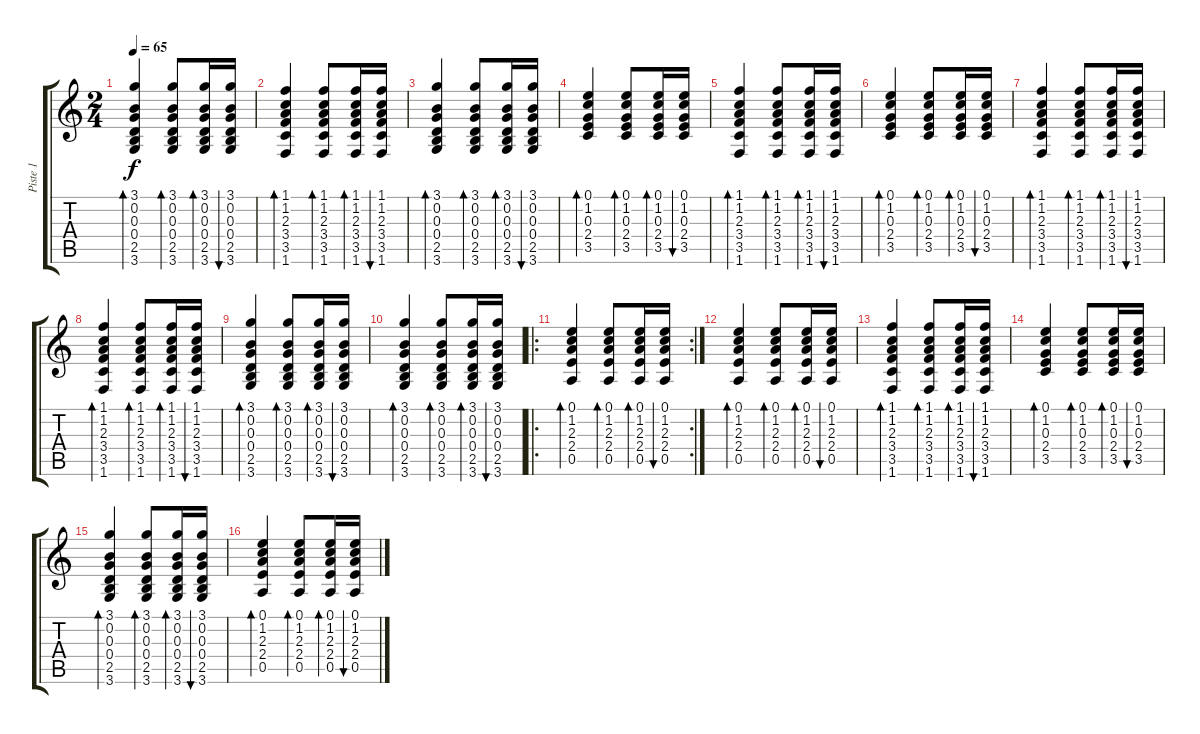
\track ("Piste 1" "Piste 1") {instrument acousticguitarsteel}
\staff {score tabs}
\tuning (E4 B3 G3 D3 A2 E2) {hide}
\ts (2 4)
\tempo 65
\clef g2
\ks c
(3.1 0.2 0.3 0.4 2.5 3.6).4{bd 60 dy f} (3.1 0.2 0.3 0.4 2.5 3.6).8{bd 60} (3.1 0.2 0.3 0.4 2.5 3.6).16{bd 60} (3.1 0.2 0.3 0.4 2.5 3.6).16{bu 60} |
(1.1 1.2 2.3 3.4 3.5 1.6).4{bd 60} (1.1 1.2 2.3 3.4 3.5 1.6).8{bd 60} (1.1 1.2 2.3 3.4 3.5 1.6).16{bd 60} (1.1 1.2 2.3 3.4 3.5 1.6).16{bu 60} |
(3.1 0.2 0.3 0.4 2.5 3.6).4{bd 60} (3.1 0.2 0.3 0.4 2.5 3.6).8{bd 60} (3.1 0.2 0.3 0.4 2.5 3.6).16{bd 60} (3.1 0.2 0.3 0.4 2.5 3.6).16{bu 60} |
(0.1 1.2 0.3 2.4 3.5).4{bd 60} (0.1 1.2 0.3 2.4 3.5).8{bd 60} (0.1 1.2 0.3 2.4 3.5).16{bd 60} (0.1 1.2 0.3 2.4 3.5).16{bu 60} |
(1.1 1.2 2.3 3.4 3.5 1.6).4{bd 60} (1.1 1.2 2.3 3.4 3.5 1.6).8{bd 60} (1.1 1.2 2.3 3.4 3.5 1.6).16{bd 60} (1.1 1.2 2.3 3.4 3.5 1.6).16{bu 60} |
(0.1 1.2 0.3 2.4 3.5).4{bd 60} (0.1 1.2 0.3 2.4 3.5).8{bd 60} (0.1 1.2 0.3 2.4 3.5).16{bd 60} (0.1 1.2 0.3 2.4 3.5).16{bu 60} |
(1.1 1.2 2.3 3.4 3.5 1.6).4{bd 60} (1.1 1.2 2.3 3.4 3.5 1.6).8{bd 60} (1.1 1.2 2.3 3.4 3.5 1.6).16{bd 60} (1.1 1.2 2.3 3.4 3.5 1.6).16{bu 60} |
(1.1 1.2 2.3 3.4 3.5 1.6).4{bd 60} (1.1 1.2 2.3 3.4 3.5 1.6).8{bd 60} (1.1 1.2 2.3 3.4 3.5 1.6).16{bd 60} (1.1 1.2 2.3 3.4 3.5 1.6).16{bu 60} |
(3.1 0.2 0.3 0.4 2.5 3.6).4{bd 60} (3.1 0.2 0.3 0.4 2.5 3.6).8{bd 60} (3.1 0.2 0.3 0.4 2.5 3.6).16{bd 60} (3.1 0.2 0.3 0.4 2.5 3.6).16{bu 60} |
(3.1 0.2 0.3 0.4 2.5 3.6).4{bd 60} (3.1 0.2 0.3 0.4 2.5 3.6).8{bd 60} (3.1 0.2 0.3 0.4 2.5 3.6).16{bd 60} (3.1 0.2 0.3 0.4 2.5 3.6).16{bu 60} |
\ro
\rc 2
(0.1 1.2 2.3 2.4 0.5).4{bd 60} (0.1 1.2 2.3 2.4 0.5).8{bd 60} (0.1 1.2 2.3 2.4 0.5).16{bd 60} (0.1 1.2 2.3 2.4 0.5).16{bu 60} |
(0.1 1.2 2.3 2.4 0.5).4{bd 60} (0.1 1.2 2.3 2.4 0.5).8{bd 60} (0.1 1.2 2.3 2.4 0.5).16{bd 60} (0.1 1.2 2.3 2.4 0.5).16{bu 60} |
(1.1 1.2 2.3 3.4 3.5 1.6).4{bd 60} (1.1 1.2 2.3 3.4 3.5 1.6).8{bd 60} (1.1 1.2 2.3 3.4 3.5 1.6).16{bd 60} (1.1 1.2 2.3 3.4 3.5 1.6).16{bu 60} |
(0.1 1.2 0.3 2.4 3.5).4{bd 60} (0.1 1.2 0.3 2.4 3.5).8{bd 60} (0.1 1.2 0.3 2.4 3.5).16{bd 60} (0.1 1.2 0.3 2.4 3.5).16{bu 60} |
(3.1 0.2 0.3 0.4 2.5 3.6).4{bd 60} (3.1 0.2 0.3 0.4 2.5 3.6).8{bd 60} (3.1 0.2 0.3 0.4 2.5 3.6).16{bd 60} (3.1 0.2 0.3 0.4 2.5 3.6).16{bu 60} |
(0.1 1.2 2.3 2.4 0.5).4{bd 60} (0.1 1.2 2.3 2.4 0.5).8{bd 60} (0.1 1.2 2.3 2.4 0.5).16{bd 60} (0.1 1.2 2.3 2.4 0.5).16{bu 60}
